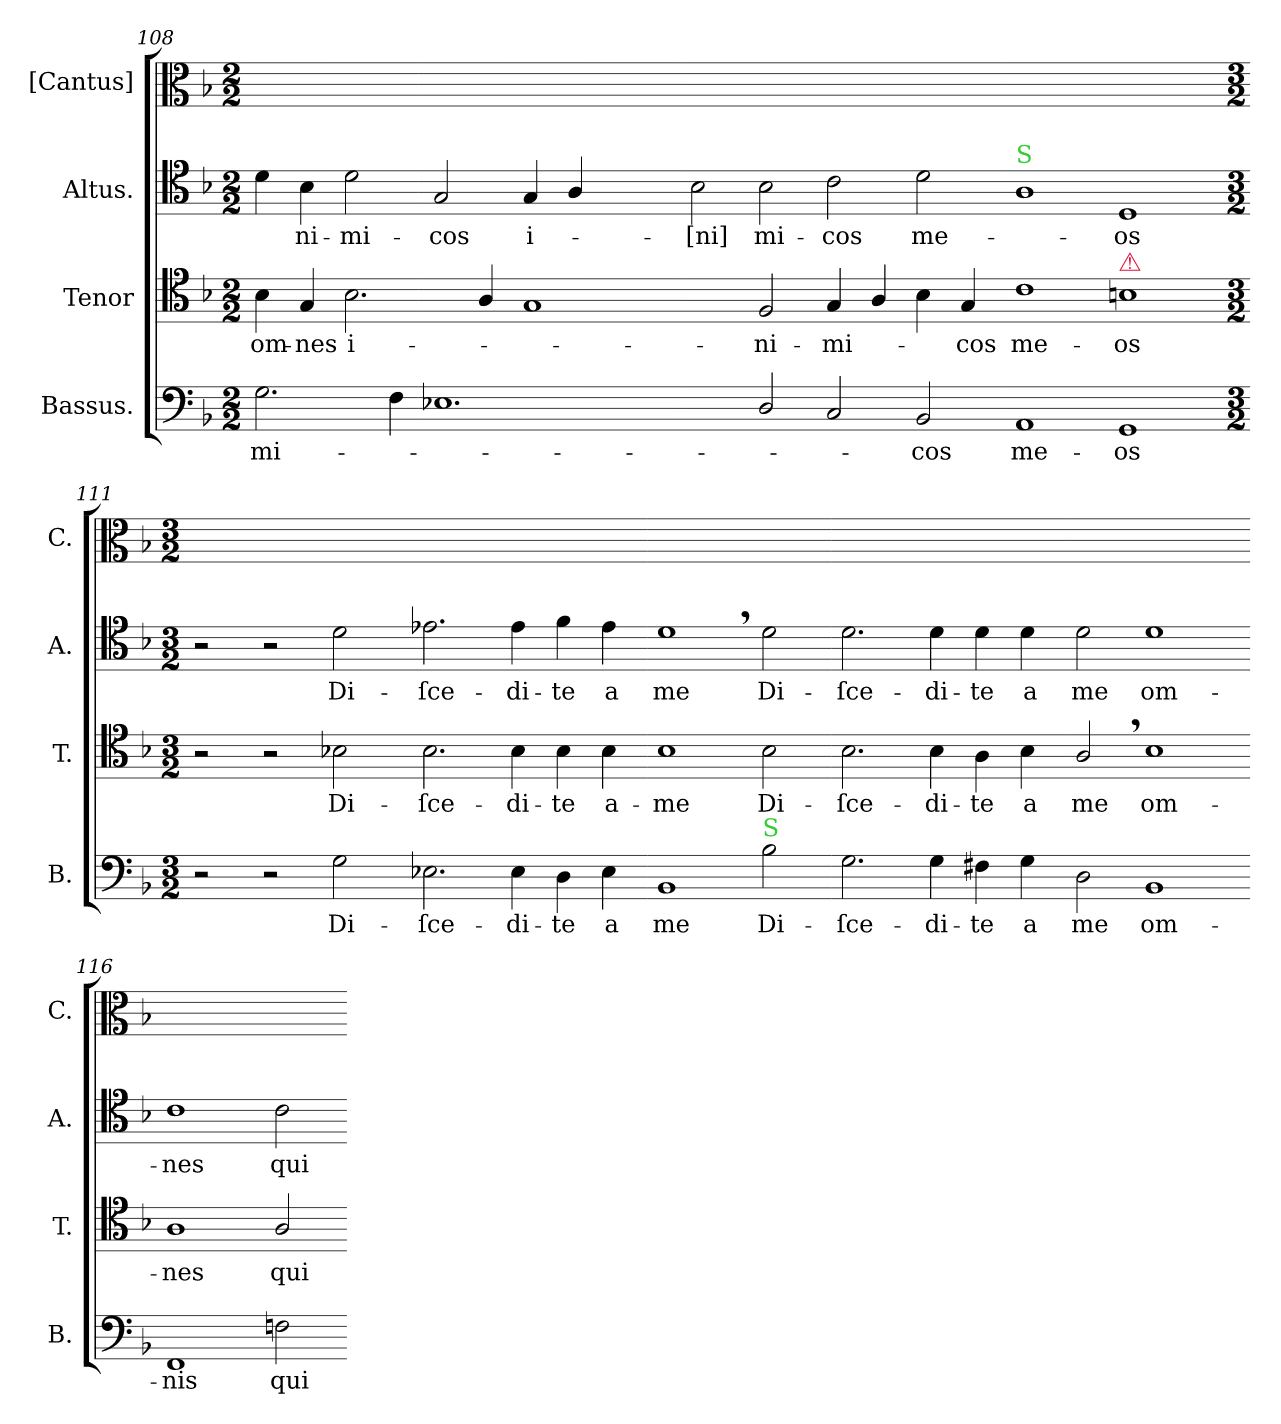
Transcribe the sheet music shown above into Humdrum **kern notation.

**kern	**text	**kern	**text	**kern	**text	**kern
*part4	*part4	*part3	*part3	*part2	*part2	*part1
*staff4	*staff4	*staff3	*staff3	*staff2	*staff2	*staff1
*I"Bassus.	*	*I"Tenor	*	*I"Altus.	*	*I"[Cantus]
*I'B.	*	*I'T.	*	*I'A.	*	*I'C.
*clefF4	*	*clefC4	*	*clefC4	*	*clefC3
*k[b-]	*	*k[b-]	*	*k[b-]	*	*k[b-]
*F:	*	*F:	*	*F:	*	*F:
*M2/2	*	*M2/2	*	*M2/2	*	*M2/2
=108	=108	=108	=108	=108	=108	=108
2.G\	-mi-	4B-\	om-	4d\	.	0ryy
.	.	4G/	-nes	4B-\	-ni-	.
.	.	2.B-\	i-	2d\	-mi-	.
4F\	.	.	.	.	.	.
1.E-X\	.	.	.	2G/	-cos	.
.	.	4A/	.	.	.	.
.	.	1G/	.	4G/	i-	.
.	.	.	.	4A/	.	.
.	.	.	.	2ryy	.	2ryy
=109-	=109-	=109-	=109-	=109-	=109-	=109-
2ryy	.	2ryy	.	2B-\	-[ni]	0ryy
2D/	.	2F/	-ni-	2B-\	mi-	.
2C/	.	4G/	-mi-	2c\	-cos	.
.	.	4A/	.	.	.	.
2BB-/	-cos	4B-\	.	2d\	me-	.
.	.	4G/	-cos	.	.	.
=110-	=110-	=110-	=110-	=110-	=110-	=110-
!	!	!	!	!LO:TX:a:color=limegreen:t=S	!	!
1AA/	me-	1c\	me-	1A\	.	0ryy
!	!	!LO:TX:a:color=crimson:t=⚠	!	!	!	!
1GG/	-os	1Bn\	-os	1D/	-os	.
=111-	=111-	=111-	=111-	=111-	=111-	=111-
*M3/2	*	*M3/2	*	*M3/2	*	*M3/2
2r	.	2r	.	2r	.	1.ryy
2r	.	2r	.	2r	.	.
2G\	Di-	2B-X\	Di-	2d\	Di-	.
=112-	=112-	=112-	=112-	=112-	=112-	=112-
2.E-X\	-ſce-	2.B-\	-ſce-	2.e-X\	-ſce-	1.ryy
4E-\	-di-	4B-\	-di-	4e-\	-di-	.
4D\	-te	4B-\	-te	4f\	-te	.
4E-\	a	4B-\	a-	4e-\	a	.
=113-	=113-	=113-	=113-	=113-	=113-	=113-
1BB-/	me	1B-\	-me	1d,<\	me	1.ryy
!LO:TX:a:color=limegreen:t=S	!	!	!	!	!	!
!	!	!	!LO:LY:i	!	!LO:LY:i	!
2B-\	Di-	2B-\	Di-	2d\	Di-	.
=114-	=114-	=114-	=114-	=114-	=114-	=114-
!	!	!	!LO:LY:i	!	!LO:LY:i	!
2.G\	-ſce-	2.B-\	-ſce-	2.d\	-ſce-	1.ryy
!	!	!	!LO:LY:i	!	!LO:LY:i	!
4G\	-di-	4B-\	-di-	4d\	-di-	.
!	!	!	!LO:LY:i	!	!LO:LY:i	!
4F#X\	-te	4A\	-te	4d\	-te	.
!	!	!	!LO:LY:i	!	!LO:LY:i	!
4G\	a	4B-\	a	4d\	a	.
=115-	=115-	=115-	=115-	=115-	=115-	=115-
!	!	!	!LO:LY:i	!	!LO:LY:i	!
2D\	me	2A,</	me	2d\	me	1.ryy
1BB-/	om-	1B-\	om-	1d\	om-	.
=116-	=116-	=116-	=116-	=116-	=116-	=116-
1FF/	-nis	1A\	-nes	1c\	-nes	1.ryy
2Fn\	qui	2A/	qui	2c\	qui	.
=-	=-	=-	=-	=-	=-	=-
*-	*-	*-	*-	*-	*-	*-
